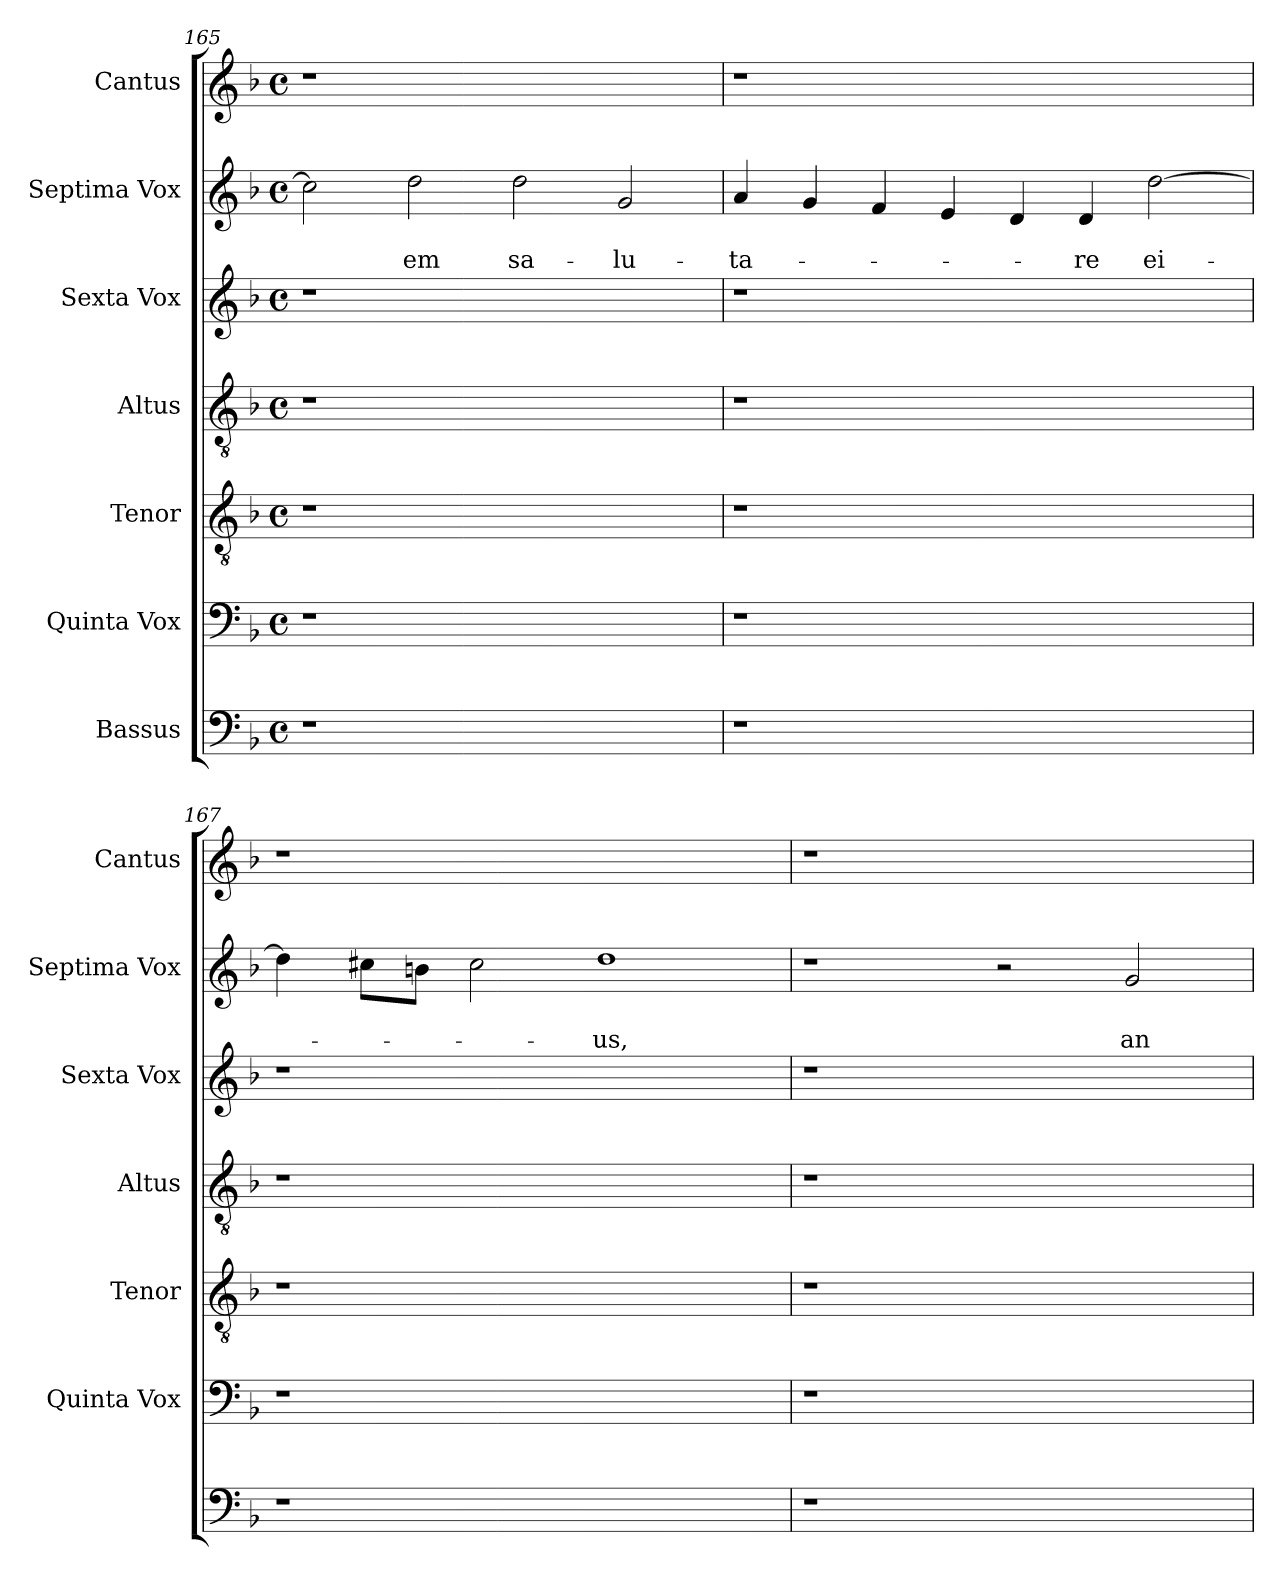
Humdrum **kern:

**kern	**kern	**kern	**kern	**kern	**kern	**text	**text	**kern
*part7	*part6	*part5	*part4	*part3	*part2	*part2	*part2	*part1
*staff7	*staff6	*staff5	*staff4	*staff3	*staff2	*staff2	*staff2	*staff1
*I"Bassus	*I"Quinta Vox	*I"Tenor	*I"Altus	*I"Sexta Vox	*I"Septima Vox	*	*	*I"Cantus
*	*I'Quinta Vox	*I'Tenor	*I'Altus	*I'Sexta Vox	*I'Septima Vox	*	*	*I'Cantus
!!LO:LB:g=z
*clefF4	*clefF4	*clefGv2	*clefGv2	*clefG2	*clefG2	*	*	*clefG2
*k[b-]	*k[b-]	*k[b-]	*k[b-]	*k[b-]	*k[b-]	*	*	*k[b-]
*F:	*F:	*F:	*F:	*F:	*F:	*	*	*F:
*M4/4	*M4/4	*M4/4	*M4/4	*M4/4	*M4/4	*	*	*M4/4
*met(c)	*met(c)	*met(c)	*met(c)	*met(c)	*met(c)	*	*	*met(c)
=165	=165	=165	=165	=165	=165	=165	=165	=165
1r	1r	1r	1r	1r	2cc\]	.	.	1r
!	!	!	!	!	!	!	!LO:LY:b	!
.	.	.	.	.	2dd\	.	em	.
!	!	!	!	!	!	!	!LO:LY:b	!
1ryy	1ryy	1ryy	1ryy	1ryy	2dd\	.	sa-	1ryy
!	!	!	!	!	!	!	!LO:LY:b	!
.	.	.	.	.	2g/	.	-lu-	.
=166	=166	=166	=166	=166	=166	=166	=166	=166
!	!	!	!	!	!	!	!LO:LY:b	!
1r	1r	1r	1r	1r	4a/	.	-ta-	1r
.	.	.	.	.	4g/	.	.	.
.	.	.	.	.	4f/	.	.	.
.	.	.	.	.	4e/	.	.	.
1ryy	1ryy	1ryy	1ryy	1ryy	4d/	.	.	1ryy
!	!	!	!	!	!	!	!LO:LY:b	!
.	.	.	.	.	4d/	.	-re	.
!	!	!	!	!	!	!	!LO:LY:b	!
.	.	.	.	.	[>2dd\	.	ei-	.
=167	=167	=167	=167	=167	=167	=167	=167	=167
1r	1r	1r	1r	1r	4dd\]	.	.	1r
.	.	.	.	.	8cc#\L	.	.	.
.	.	.	.	.	8b\J	.	.	.
.	.	.	.	.	2cc#\	.	.	.
!	!	!	!	!	!	!	!LO:LY:b	!
1ryy	1ryy	1ryy	1ryy	1ryy	1dd	.	-us,	1ryy
=168	=168	=168	=168	=168	=168	=168	=168	=168
1r	1r	1r	1r	1r	1r	.	.	1r
1ryy	1ryy	1ryy	1ryy	1ryy	2r	.	.	1ryy
!	!	!	!	!	!	!	!LO:LY:b	!
.	.	.	.	.	2g/	.	an-	.
=	=	=	=	=	=	=	=	=
*-	*-	*-	*-	*-	*-	*-	*-	*-
